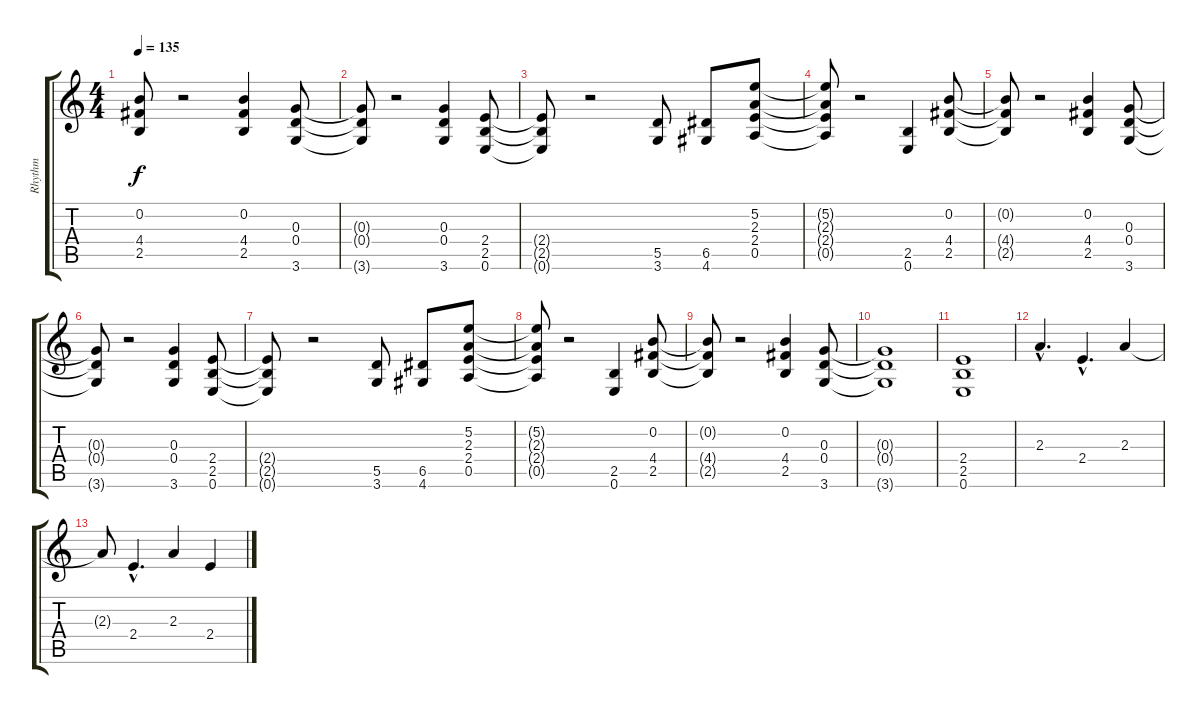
\track ("Rhythm" "Rhythm") {instrument distortionguitar}
\staff {score tabs}
\tuning (E4 B3 G3 D3 A2 E2) {hide}
\ts (4 4)
\tempo 135
\clef g2
\ks c
(0.2{t} 4.4{t} 2.5{t}).8{dy f} r.2 (0.2 4.4 2.5).4 (0.3 0.4 3.6).8 |
(0.3{t} 0.4{t} 3.6{t}).8 r.2 (0.3 0.4 3.6).4 (2.4 2.5 0.6).8 |
(2.4{t} 2.5{t} 0.6{t}).8 r.2 (5.5 3.6).8 (6.5 4.6).8 (5.2 2.3 2.4 0.5).8 |
(5.2{t} 2.3{t} 2.4{t} 0.5{t}).8 r.2 (2.5 0.6).4 (0.2 4.4 2.5).8 |
(0.2{t} 4.4{t} 2.5{t}).8 r.2 (0.2 4.4 2.5).4 (0.3 0.4 3.6).8 |
(0.3{t} 0.4{t} 3.6{t}).8 r.2 (0.3 0.4 3.6).4 (2.4 2.5 0.6).8 |
(2.4{t} 2.5{t} 0.6{t}).8 r.2 (5.5 3.6).8 (6.5 4.6).8 (5.2 2.3 2.4 0.5).8 |
(5.2{t} 2.3{t} 2.4{t} 0.5{t}).8 r.2 (2.5 0.6).4 (0.2 4.4 2.5).8 |
(0.2{t} 4.4{t} 2.5{t}).8 r.2 (0.2 4.4 2.5).4 (0.3 0.4 3.6).8 |
(0.3{t} 0.4{t} 3.6{t}).1 |
(2.4 2.5 0.6).1 |
2.3{hac}.4{d} 2.4{hac}.4{d} 2.3.4 |
2.3{t}.8 2.4{hac}.4{d} 2.3.4 2.4.4
